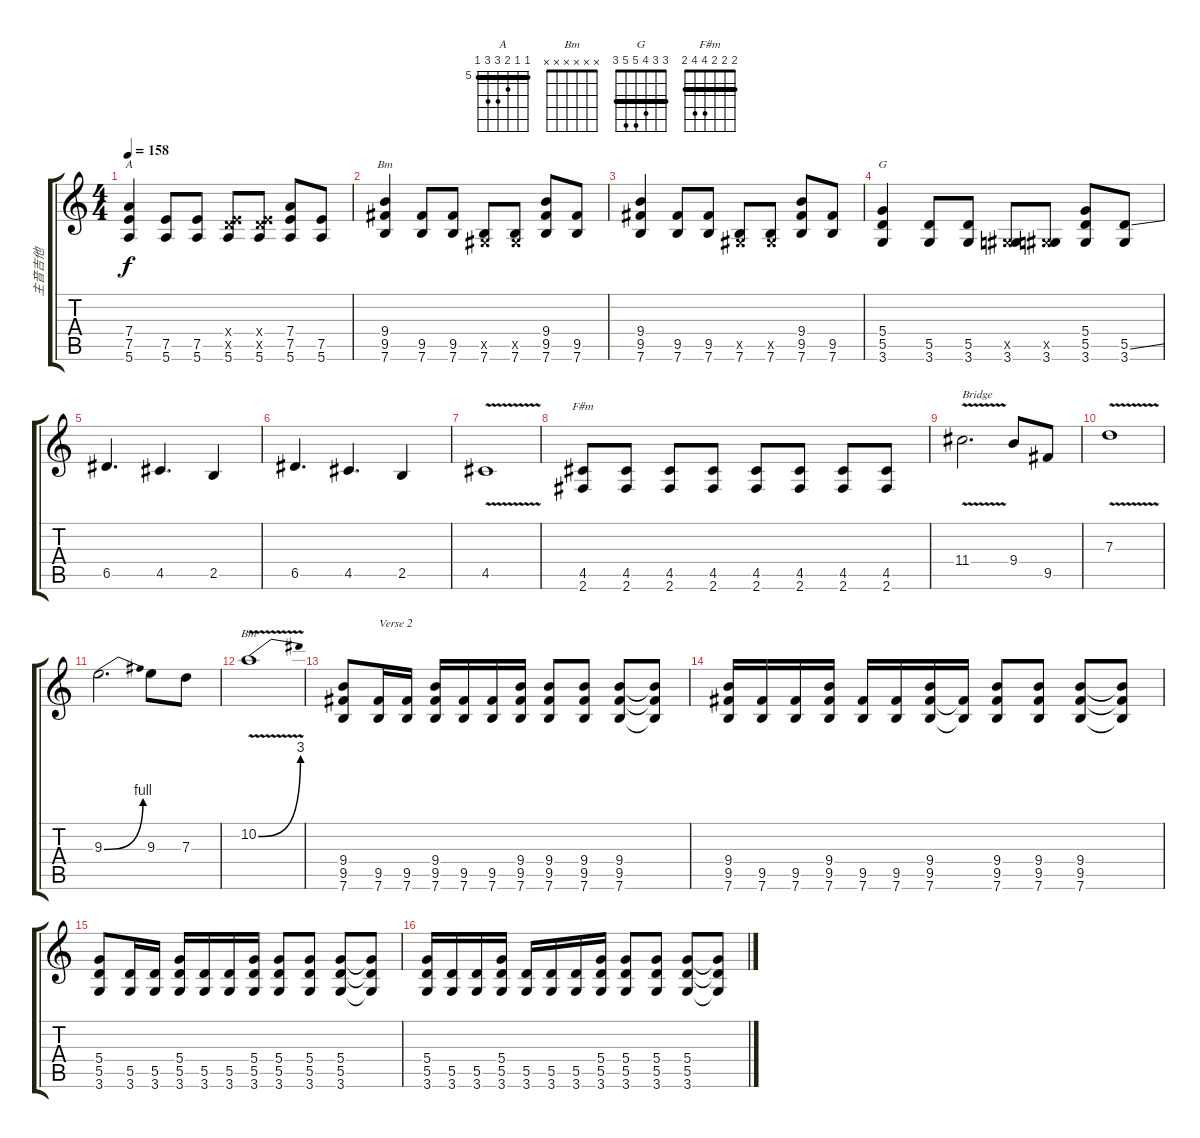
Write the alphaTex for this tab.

\track ("主音吉他" "主音吉他") {instrument overdrivenguitar}
\staff {score tabs}
\tuning (E4 B3 G3 D3 A2 E2) {hide}
\chord ("A" 5 5 6 7 7 5) {firstfret 5 barre 5}
\chord ("Bm" 7 7 7 9 9 7) {firstfret 7 barre 7}
\chord ("G" 3 3 4 5 5 3) {barre 3}
\chord ("F#m" 2 2 2 4 4 2) {barre 2}
\chord ("Bm" x x x x x x)
\ts (4 4)
\tempo 158
\clef g2
\ks c
(7.4 7.5 5.6).4{ch "A" dy f} (7.5 5.6).8 (7.5 5.6).8 (0.4{x} 7.5{x} 5.6).8 (0.4{x} 7.5{x} 5.6).8 (7.4 7.5 5.6).8 (7.5 5.6).8 |
(9.4 9.5 7.6).4{ch "Bm"} (9.5 7.6).8 (9.5 7.6).8 (-1.5{x} 7.6).8 (-1.5{x} 7.6).8 (9.4 9.5 7.6).8 (9.5 7.6).8 |
(9.4 9.5 7.6).4 (9.5 7.6).8 (9.5 7.6).8 (-1.5{x} 7.6).8 (-1.5{x} 7.6).8 (9.4 9.5 7.6).8 (9.5 7.6).8 |
(5.4 5.5 3.6).4{ch "G"} (5.5 3.6).8 (5.5 3.6).8 (-1.5{x} 3.6).8 (-1.5{x} 3.6).8 (5.4 5.5 3.6).8 (5.5{ss} 3.6).8 |
6.5.4{d} 4.5.4{d} 2.5.4 |
6.5.4{d} 4.5.4{d} 2.5.4 |
4.5{v}.1 |
(4.5 2.6).8{ch "F#m"} (4.5 2.6).8 (4.5 2.6).8 (4.5 2.6).8 (4.5 2.6).8 (4.5 2.6).8 (4.5 2.6).8 (4.5 2.6).8 |
11.4{v}.2{d txt "Bridge"} 9.4.8 9.5.8 |
7.3{v}.1 |
9.3{be (bend 0 0 60 4)}.2{d} 9.3.8 7.3.8 |
10.2{be (bend 0 0 60 12) v}.1{ch "Bm"} |
(9.4 9.5 7.6).8 (9.5 7.6).16{txt "Verse 2"} (9.5 7.6).16 (9.4 9.5 7.6).16 (9.5 7.6).16 (9.5 7.6).16 (9.4 9.5 7.6).16 (9.4 9.5 7.6).8 (9.4 9.5 7.6).8 (9.4 9.5 7.6).8 (9.4{t} 9.5{t} 7.6{t}).8 |
(9.4 9.5 7.6).16 (9.5 7.6).16 (9.5 7.6).16 (9.4 9.5 7.6).16 (9.5 7.6).16 (9.5 7.6).16 (9.4 9.5 7.6).16 (9.5{t} 7.6{t}).16 (9.4 9.5 7.6).8 (9.4 9.5 7.6).8 (9.4 9.5 7.6).8 (9.4{t} 9.5{t} 7.6{t}).8 |
(5.4 5.5 3.6).8 (5.5 3.6).16 (5.5 3.6).16 (5.4 5.5 3.6).16 (5.5 3.6).16 (5.5 3.6).16 (5.4 5.5 3.6).16 (5.4 5.5 3.6).8 (5.4 5.5 3.6).8 (5.4 5.5 3.6).8 (5.4{t} 5.5{t} 3.6{t}).8 |
(5.4 5.5 3.6).16 (5.5 3.6).16 (5.5 3.6).16 (5.4 5.5 3.6).16 (5.5 3.6).16 (5.5 3.6).16 (5.5 3.6).16 (5.4 5.5 3.6).16 (5.4 5.5 3.6).8 (5.4 5.5 3.6).8 (5.4 5.5 3.6).8 (5.4{t} 5.5{t} 3.6{t}).8
